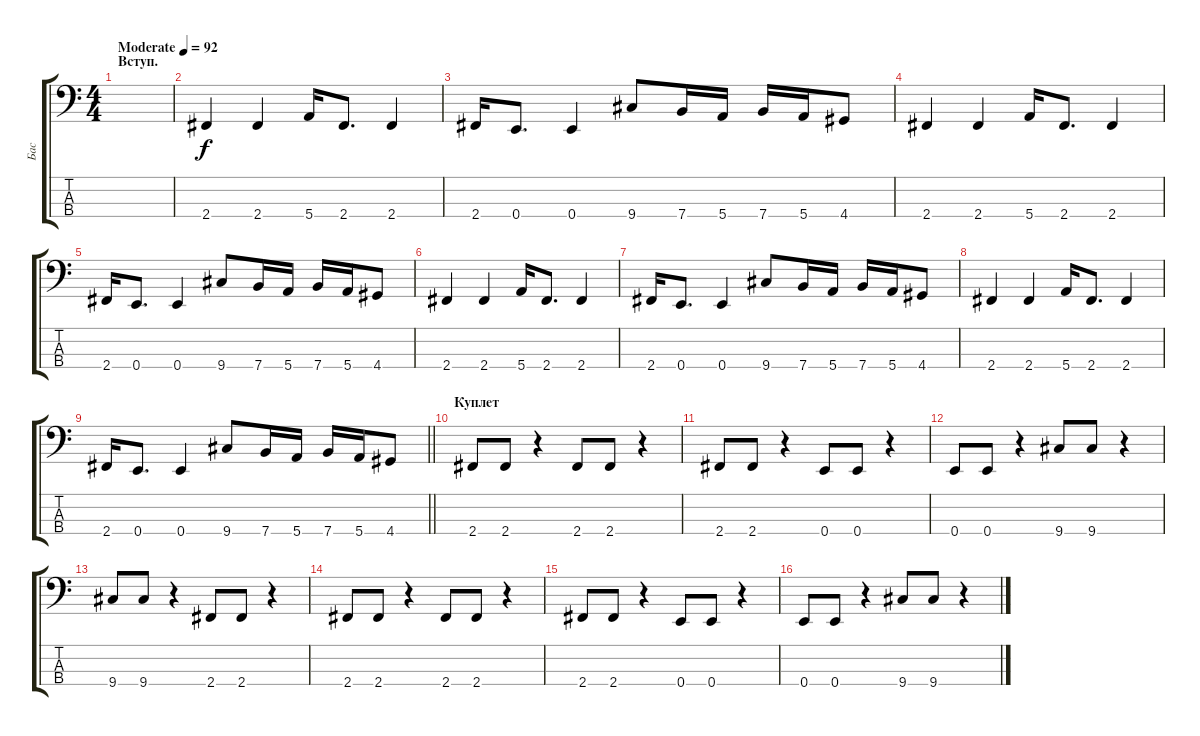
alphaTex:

\track ("Бас" "Бас") {instrument electricbassfinger}
\staff {score tabs}
\tuning (G2 D2 A1 E1) {hide}
\ts (4 4)
\section ("" "Вступ.")
\tempo (92 "Moderate")
\clef f4
\ks c
|
2.4.4 2.4.4 5.4.16 2.4.8{d} 2.4.4 |
2.4.16 0.4.8{d} 0.4.4 9.4.8 7.4.16 5.4.16 7.4.16 5.4.16 4.4.8 |
2.4.4 2.4.4 5.4.16 2.4.8{d} 2.4.4 |
2.4.16 0.4.8{d} 0.4.4 9.4.8 7.4.16 5.4.16 7.4.16 5.4.16 4.4.8 |
2.4.4 2.4.4 5.4.16 2.4.8{d} 2.4.4 |
2.4.16 0.4.8{d} 0.4.4 9.4.8 7.4.16 5.4.16 7.4.16 5.4.16 4.4.8 |
2.4.4 2.4.4 5.4.16 2.4.8{d} 2.4.4 |
\barLineRight lightlight
2.4.16 0.4.8{d} 0.4.4 9.4.8 7.4.16 5.4.16 7.4.16 5.4.16 4.4.8 |
\section ("" "Куплет")
2.4.8 2.4.8 r.4 2.4.8 2.4.8 r.4 |
2.4.8 2.4.8 r.4 0.4.8 0.4.8 r.4 |
0.4.8 0.4.8 r.4 9.4.8 9.4.8 r.4 |
9.4.8 9.4.8 r.4 2.4.8 2.4.8 r.4 |
2.4.8 2.4.8 r.4 2.4.8 2.4.8 r.4 |
2.4.8 2.4.8 r.4 0.4.8 0.4.8 r.4 |
0.4.8 0.4.8 r.4 9.4.8 9.4.8 r.4
